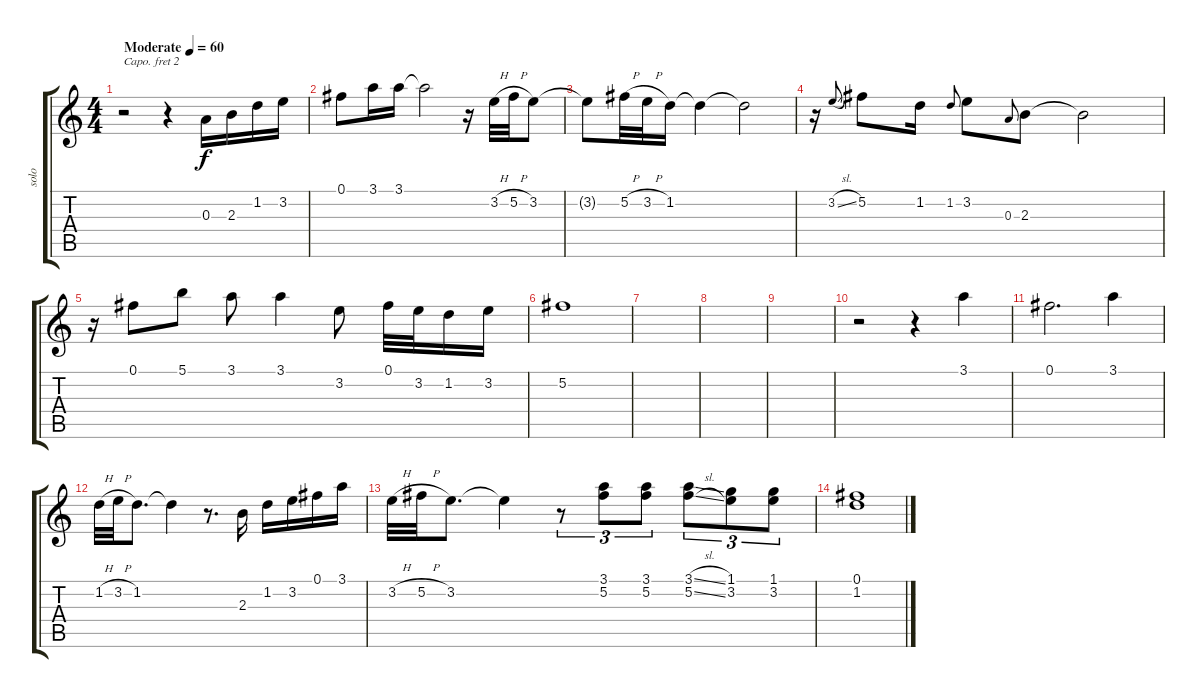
\track ("solo" "solo") {instrument acousticguitarsteel}
\staff {score tabs}
\capo 2
\tuning (E4 B3 G3 D3 A2 E2) {hide}
\ts (4 4)
\tempo (60 "Moderate")
\clef g2
\ks c
r.2{dy f instrument acousticguitarsteel} r.4 0.3.16 2.3.16 1.2.16 3.2.16 |
0.1.8 3.1.16 3.1.16 3.1{t}.2 r.16 3.2{h}.32 5.2{h}.32 3.2.8 |
3.2{t}.8 5.2{h}.32 3.2{h}.32 1.2.16 1.2{t}.4 1.2{t}.2 |
r.16 3.2{sl}.8{gr onbeat} 5.2.8 1.2.16 1.2.8{gr onbeat} 3.2.8 0.3.8{gr onbeat} 2.3.8 2.3{t}.2 |
r.16 0.1.8 5.1.8 3.1.8 3.1.4 3.2.8 0.1.32 3.2.32 1.2.16 3.2.16 |
5.2.1 |
|
|
|
r.2 r.4 3.1.4 |
0.1.2{d} 3.1.4 |
1.2{h}.32 3.2{h}.32 1.2.8{d} 1.2{t}.4 r.8{d} 2.3.16 1.2.16 3.2.16 0.1.16 3.1.16 |
3.2{h}.32 5.2{h}.32 3.2.8{d} 3.2{t}.4 r.8{tu (3 2)} (3.1 5.2).8{tu (3 2)} (3.1 5.2).8{tu (3 2)} (3.1{sl} 5.2{sl}).8{tu (3 2)} (1.1 3.2).8{tu (3 2)} (1.1 3.2).8{tu (3 2)} |
(0.1 1.2).1
